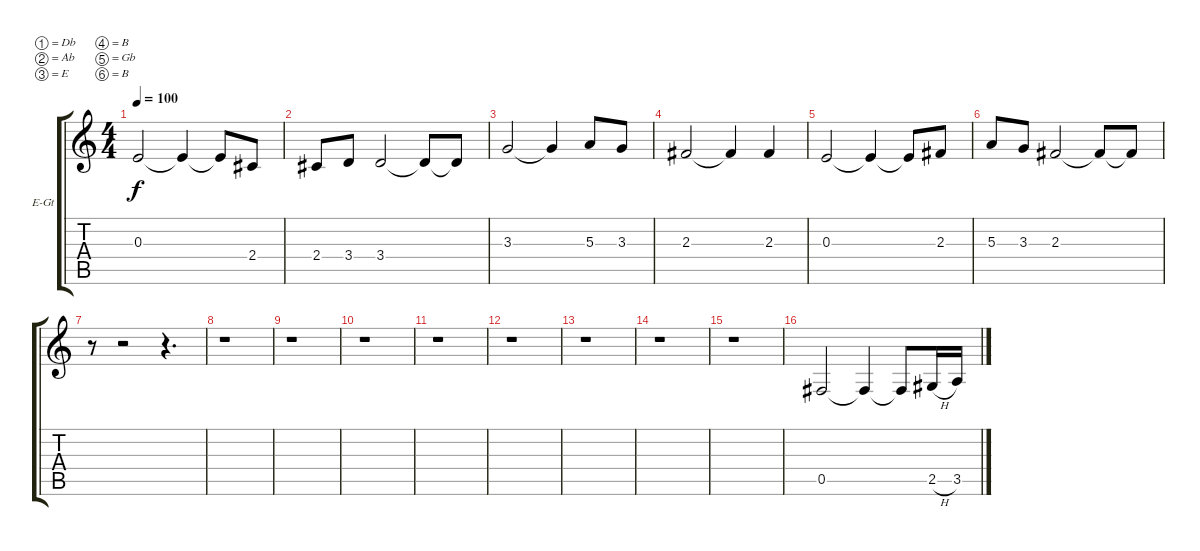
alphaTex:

\bracketExtendMode groupsimilarinstruments
\firstSystemTrackNameOrientation horizontal
\otherSystemsTrackNameOrientation horizontal
\track ("Guitar 2" "E-Gt") {instrument electricguitarjazz}
\staff {score tabs}
\tuning (Db4 Ab3 E3 B2 Gb2 B1)
\ts (4 4)
\tempo 100
\clef g2
\ks c
0.3.2{dy f} 0.3{t}.4 0.3{t}.8 2.4.8 |
2.4.8 3.4.8 3.4.2 3.4{t}.8 3.4{t}.8 |
3.3.2 3.3{t}.4 5.3.8 3.3.8 |
2.3.2 2.3{t}.4 2.3.4 |
0.3.2 0.3{t}.4 0.3{t}.8 2.3.8 |
5.3.8 3.3.8 2.3.2 2.3{t}.8 2.3{t}.8 |
r.8 r.2 r.4{d} |
r.1 |
r.1 |
r.1 |
r.1 |
r.1 |
r.1 |
r.1 |
r.1 |
0.5.2 0.5{t}.4 0.5{t}.8 2.5{h}.16 3.5.16
